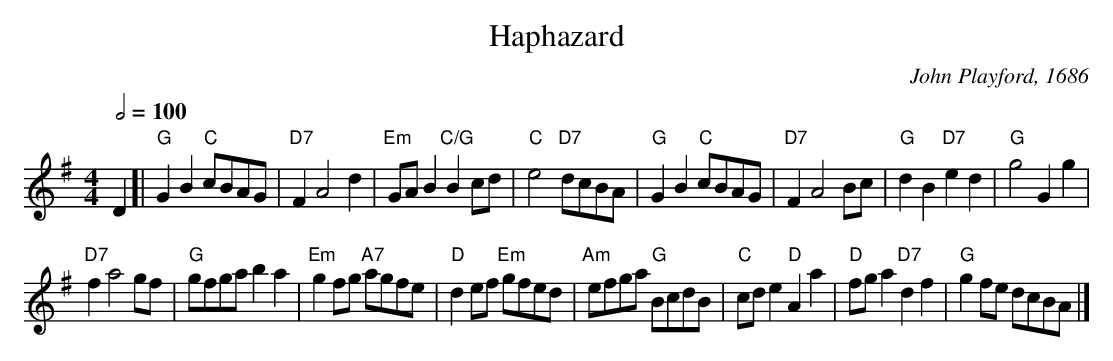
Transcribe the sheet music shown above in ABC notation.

X:1
T:Haphazard
C:John Playford, 1686
M:4/4
L:1/8
Q:1/2=100
K:G
D2 [| "G"G2B2 "C"cBAG | "D7"F2A4d2 | "Em"GAB2 "C/G"B2cd | "C"e4 "D7"dcBA |\
"G"G2B2 "C"cBAG | "D7"F2A4Bc | "G"d2B2 "D7"e2d2 | "G"g4 G2g2 |
"D7"f2a4gf | "G"gfga b2a2 | "Em"g2fg "A7"agfe | "D"d2ef "Em"gfed |\
"Am"efga "G"BcdB | "C"cde2 "D"A2a2 | "D"fga2 "D7"d2f2 | "G"g2fe dcBA |]
